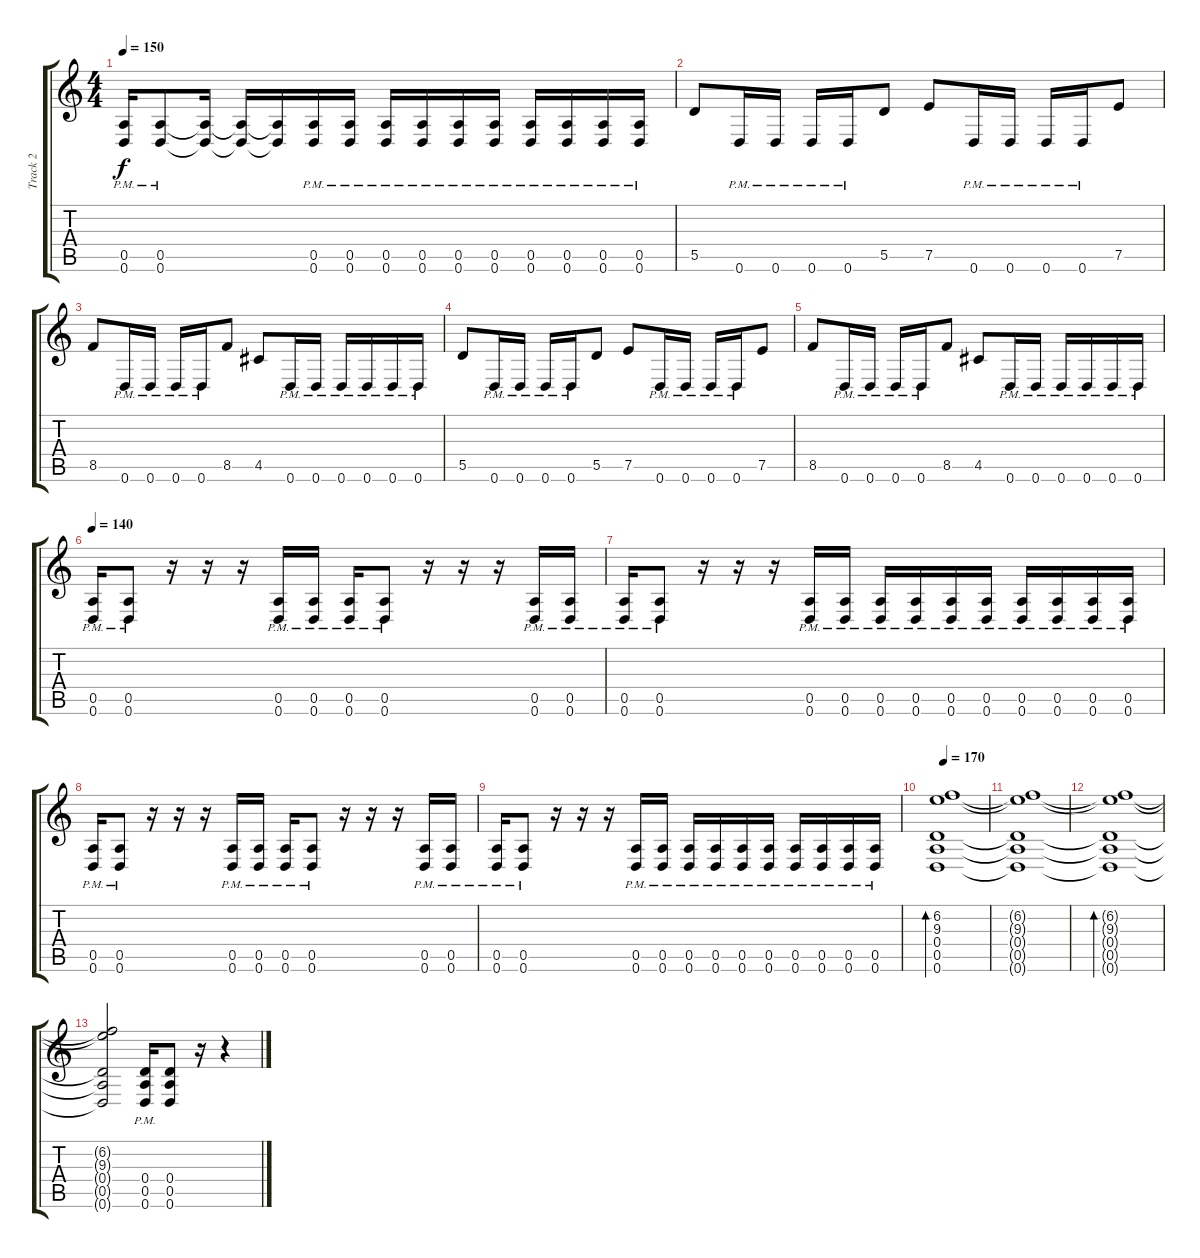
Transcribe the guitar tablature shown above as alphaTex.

\track ("Track 2" "Track 2") {instrument distortionguitar}
\staff {score tabs}
\tuning (E4 B3 G3 D3 A2 D2) {hide}
\ts (4 4)
\tempo 150
\clef g2
\ks c
(0.5{pm} 0.6{pm}).16{dy f} (0.5{pm} 0.6{pm}).8 (0.5{t} 0.6{t}).16 (0.5{t} 0.6{t}).16 (0.5{t} 0.6{t}).16 (0.5{pm} 0.6{pm}).16 (0.5{pm} 0.6{pm}).16 (0.5{pm} 0.6{pm}).16 (0.5{pm} 0.6{pm}).16 (0.5{pm} 0.6{pm}).16 (0.5{pm} 0.6{pm}).16 (0.5{pm} 0.6{pm}).16 (0.5{pm} 0.6{pm}).16 (0.5{pm} 0.6{pm}).16 (0.5{pm} 0.6{pm}).16 |
5.5.8 0.6{pm}.16 0.6{pm}.16 0.6{pm}.16 0.6{pm}.16 5.5.8 7.5.8 0.6{pm}.16 0.6{pm}.16 0.6{pm}.16 0.6{pm}.16 7.5.8 |
8.5.8 0.6{pm}.16 0.6{pm}.16 0.6{pm}.16 0.6{pm}.16 8.5.8 4.5.8 0.6{pm}.16 0.6{pm}.16 0.6{pm}.16 0.6{pm}.16 0.6{pm}.16 0.6{pm}.16 |
5.5.8 0.6{pm}.16 0.6{pm}.16 0.6{pm}.16 0.6{pm}.16 5.5.8 7.5.8 0.6{pm}.16 0.6{pm}.16 0.6{pm}.16 0.6{pm}.16 7.5.8 |
8.5.8 0.6{pm}.16 0.6{pm}.16 0.6{pm}.16 0.6{pm}.16 8.5.8 4.5.8 0.6{pm}.16 0.6{pm}.16 0.6{pm}.16 0.6{pm}.16 0.6{pm}.16 0.6{pm}.16 |
\tempo 140
(0.5{pm} 0.6{pm}).16 (0.5{pm} 0.6{pm}).8 r.16 r.16 r.16 (0.5{pm} 0.6{pm}).16 (0.5{pm} 0.6{pm}).16 (0.5{pm} 0.6{pm}).16 (0.5{pm} 0.6{pm}).8 r.16 r.16 r.16 (0.5{pm} 0.6{pm}).16 (0.5{pm} 0.6{pm}).16 |
(0.5{pm} 0.6{pm}).16 (0.5{pm} 0.6{pm}).8 r.16 r.16 r.16 (0.5{pm} 0.6{pm}).16 (0.5{pm} 0.6{pm}).16 (0.5{pm} 0.6{pm}).16 (0.5{pm} 0.6{pm}).16 (0.5{pm} 0.6{pm}).16 (0.5{pm} 0.6{pm}).16 (0.5{pm} 0.6{pm}).16 (0.5{pm} 0.6{pm}).16 (0.5{pm} 0.6{pm}).16 (0.5{pm} 0.6{pm}).16 |
(0.5{pm} 0.6{pm}).16 (0.5{pm} 0.6{pm}).8 r.16 r.16 r.16 (0.5{pm} 0.6{pm}).16 (0.5{pm} 0.6{pm}).16 (0.5{pm} 0.6{pm}).16 (0.5{pm} 0.6{pm}).8 r.16 r.16 r.16 (0.5{pm} 0.6{pm}).16 (0.5{pm} 0.6{pm}).16 |
(0.5{pm} 0.6{pm}).16 (0.5{pm} 0.6{pm}).8 r.16 r.16 r.16 (0.5{pm} 0.6{pm}).16 (0.5{pm} 0.6{pm}).16 (0.5{pm} 0.6{pm}).16 (0.5{pm} 0.6{pm}).16 (0.5{pm} 0.6{pm}).16 (0.5{pm} 0.6{pm}).16 (0.5{pm} 0.6{pm}).16 (0.5{pm} 0.6{pm}).16 (0.5{pm} 0.6{pm}).16 (0.5{pm} 0.6{pm}).16 |
\tempo 170
(6.2 9.3 0.4 0.5 0.6).1{bd 30} |
(6.2{t} 9.3{t} 0.4{t} 0.5{t} 0.6{t}).1 |
(6.2{t} 9.3{t} 0.4{t} 0.5{t} 0.6{t}).1{bd 30} |
(6.2{t} 9.3{t} 0.4{t} 0.5{t} 0.6{t}).2 (0.4{pm} 0.5{pm} 0.6{pm}).16 (0.4 0.5 0.6).8 r.16 r.4
